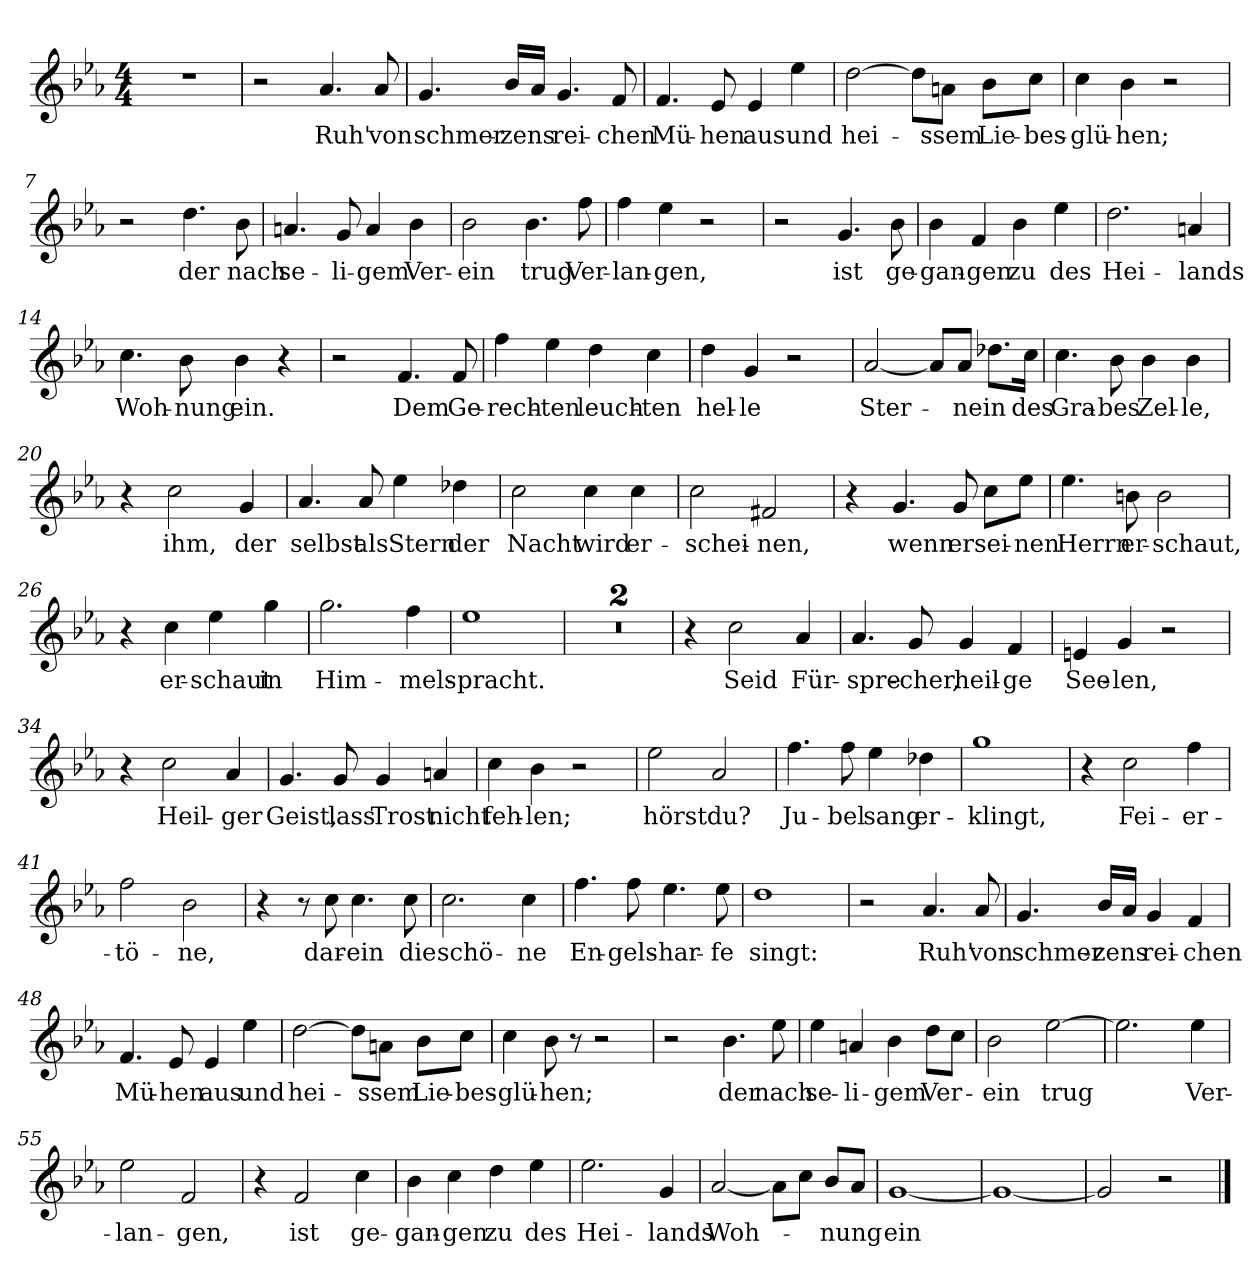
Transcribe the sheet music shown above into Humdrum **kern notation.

**kern	**text
*part1	*part1
*staff1	*staff1
*clefG2	*
*k[b-e-a-]	*
*M4/4	*
=1	=1
1r	.
=2	=2
2r	.
!	!LO:LY:b
4.a-/	Ruh'
!	!LO:LY:b
8a-/	von
=3	=3
!	!LO:LY:b
4.g/	schmer-
!	!LO:LY:b
16b-/LL	-zens
16a-/JJ	.
!	!LO:LY:b
4.g/	rei-
!	!LO:LY:b
8f/	-chen
=4	=4
!	!LO:LY:b
4.f/	Mü-
!	!LO:LY:b
8e-/	-hen
!	!LO:LY:b
4e-/	aus
!	!LO:LY:b
4ee-\	und
=5	=5
!	!LO:LY:b
[2dd\	hei-
8dd\L]	.
!	!LO:LY:b
8an\J	-ssem
!	!LO:LY:b
8b-\L	Lie-
!	!LO:LY:b
8cc\J	-bes-
=6	=6
!	!LO:LY:b
4cc\	-glü-
!	!LO:LY:b
4b-\	-hen;
2r	.
=7	=7
2r	.
!	!LO:LY:b
4.dd\	der
!	!LO:LY:b
8b-\	nach
!!LO:LB:g=z
=8	=8
!	!LO:LY:b
4.an/	se-
!	!LO:LY:b
8g/	-li-
!	!LO:LY:b
4a/	-gem
!	!LO:LY:b
4b-\	Ver-
=9	=9
!	!LO:LY:b
2b-\	-ein
!	!LO:LY:b
4.b-\	trug
!	!LO:LY:b
8ff\	Ver-
=10	=10
!	!LO:LY:b
4ff\	-lan-
!	!LO:LY:b
4ee-\	-gen,
2r	.
=11	=11
2r	.
!	!LO:LY:b
4.g/	ist
!	!LO:LY:b
8b-\	ge-
=12	=12
!	!LO:LY:b
4b-\	-gan-
!	!LO:LY:b
4f/	-gen
!	!LO:LY:b
4b-\	zu
!	!LO:LY:b
4ee-\	des
=13	=13
!	!LO:LY:b
2.dd\	Hei-
!	!LO:LY:b
4an/	-lands
=14	=14
!	!LO:LY:b
4.cc\	Woh-
!	!LO:LY:b
8b-\	-nung
!	!LO:LY:b
4b-\	ein.
4r	.
=15	=15
2r	.
!	!LO:LY:b
4.f/	Dem
!	!LO:LY:b
8f/	Ge-
!!LO:LB:g=z
=16	=16
!	!LO:LY:b
4ff\	-rech-
!	!LO:LY:b
4ee-\	-ten
!	!LO:LY:b
4dd\	leuch-
!	!LO:LY:b
4cc\	-ten
=17	=17
!	!LO:LY:b
4dd\	hel-
!	!LO:LY:b
4g/	-le
2r	.
=18	=18
!	!LO:LY:b
[2a-/	Ster-
8a-/L]	.
!	!LO:LY:b
8a-/J	-ne
!	!LO:LY:b
8.dd-X\L	in
!	!LO:LY:b
16cc\Jk	des
=19	=19
!	!LO:LY:b
4.cc\	Gra-
!	!LO:LY:b
8b-\	-bes
!	!LO:LY:b
4b-\	Zel-
!	!LO:LY:b
4b-\	-le,
=20	=20
4r	.
!	!LO:LY:b
2cc\	ihm,
!	!LO:LY:b
4g/	der
=21	=21
!	!LO:LY:b
4.a-/	selbst
!	!LO:LY:b
8a-/	als
!	!LO:LY:b
4ee-\	Stern
!	!LO:LY:b
4dd-X\	der
=22	=22
!	!LO:LY:b
2cc\	Nacht
!	!LO:LY:b
4cc\	wird
!	!LO:LY:b
4cc\	er-
!!LO:LB:g=z
=23	=23
!	!LO:LY:b
2cc\	-schei-
!	!LO:LY:b
2f#X/	-nen,
=24	=24
4r	.
!	!LO:LY:b
4.g/	wenn
!	!LO:LY:b
8g/	er
!	!LO:LY:b
8cc\L	sei-
!	!LO:LY:b
8ee-\J	-nen
=25	=25
!	!LO:LY:b
4.ee-\	Herrn
!	!LO:LY:b
8bn\	er-
!	!LO:LY:b
2b\	-schaut,
=26	=26
4r	.
!	!LO:LY:b
4cc\	er-
!	!LO:LY:b
4ee-\	-schaut
!	!LO:LY:b
4gg\	in
=27	=27
!	!LO:LY:b
2.gg\	Him-
!	!LO:LY:b
4ff\	-mels-
=28	=28
!	!LO:LY:b
1ee-	-pracht.
=29	=29
1r	.
=30	=30
1r	.
=31	=31
4r	.
!	!LO:LY:b
2cc\	Seid
!	!LO:LY:b
4a-/	Für-
!!LO:LB:g=z
=32	=32
!	!LO:LY:b
4.a-/	-spre-
!	!LO:LY:b
8g/	-cher,
!	!LO:LY:b
4g/	heil-
!	!LO:LY:b
4f/	-ge
=33	=33
!	!LO:LY:b
4en/	See-
!	!LO:LY:b
4g/	-len,
2r	.
=34	=34
4r	.
!	!LO:LY:b
2cc\	Heil-
!	!LO:LY:b
4a-/	-ger
=35	=35
!	!LO:LY:b
4.g/	Geist,
!	!LO:LY:b
8g/	lass
!	!LO:LY:b
4g/	Trost
!	!LO:LY:b
4an/	nicht
=36	=36
!	!LO:LY:b
4cc\	feh-
!	!LO:LY:b
4b-\	-len;
2r	.
=37	=37
!	!LO:LY:b
2ee-\	hörst
!	!LO:LY:b
2a-/	du?
=38	=38
!	!LO:LY:b
4.ff\	Ju-
!	!LO:LY:b
8ff\	bel
!	!LO:LY:b
4ee-\	sang
!	!LO:LY:b
4dd-X\	er-
=39	=39
!	!LO:LY:b
1gg	-klingt,
!!LO:LB:g=z
=40	=40
4r	.
!	!LO:LY:b
2cc\	Fei-
!	!LO:LY:b
4ff\	-er-
=41	=41
!	!LO:LY:b
2ff\	-tö-
!	!LO:LY:b
2b-\	-ne,
=42	=42
4r	.
8r	.
!	!LO:LY:b
8cc\	dar-
!	!LO:LY:b
4.cc\	-ein
!	!LO:LY:b
8cc\	die
=43	=43
!	!LO:LY:b
2.cc\	schö-
!	!LO:LY:b
4cc\	-ne
=44	=44
!	!LO:LY:b
4.ff\	En-
!	!LO:LY:b
8ff\	-gels-
!	!LO:LY:b
4.ee-\	-har-
!	!LO:LY:b
8ee-\	-fe
=45	=45
!	!LO:LY:b
1dd	singt:
=46	=46
2r	.
!	!LO:LY:b
4.a-/	Ruh'
!	!LO:LY:b
8a-/	von
=47	=47
!	!LO:LY:b
4.g/	schmer-
!	!LO:LY:b
16b-/LL	zens
16a-/JJ	.
!	!LO:LY:b
4g/	rei-
!	!LO:LY:b
4f/	-chen
!!LO:LB:g=z
=48	=48
!	!LO:LY:b
4.f/	Mü-
!	!LO:LY:b
8e-/	-hen
!	!LO:LY:b
4e-/	aus
!	!LO:LY:b
4ee-\	und
=49	=49
!	!LO:LY:b
[2dd\	hei-
8dd\L]	.
!	!LO:LY:b
8an\J	-ssem
!	!LO:LY:b
8b-\L	Lie-
!	!LO:LY:b
8cc\J	-bes-
=50	=50
!	!LO:LY:b
4cc\	-glü-
!	!LO:LY:b
8b-\	-hen;
8r	.
2r	.
=51	=51
2r	.
!	!LO:LY:b
4.b-\	der
!	!LO:LY:b
8ee-\	nach
=52	=52
!	!LO:LY:b
4ee-\	se-
!	!LO:LY:b
4an/	-li-
!	!LO:LY:b
4b-\	-gem
!	!LO:LY:b
8dd\L	Ver-
8cc\J	.
=53	=53
!	!LO:LY:b
2b-\	-ein
!	!LO:LY:b
[2ee-\	trug
=54	=54
2.ee-\]	.
!	!LO:LY:b
4ee-\	Ver-
=55	=55
!	!LO:LY:b
2ee-\	-lan-
!	!LO:LY:b
2f/	-gen,
=56	=56
4r	.
!	!LO:LY:b
2f/	ist
!	!LO:LY:b
4cc\	ge-
!!LO:LB:g=z
=57	=57
!	!LO:LY:b
4b-\	-gan-
!	!LO:LY:b
4cc\	-gen
!	!LO:LY:b
4dd\	zu
!	!LO:LY:b
4ee-\	des
=58	=58
!	!LO:LY:b
2.ee-\	Hei-
!	!LO:LY:b
4g/	-lands
=59	=59
!	!LO:LY:b
[2a-/	Woh-
8a-\L]	.
8cc\J	.
!	!LO:LY:b
8b-/L	-nung
8a-/J	.
=60	=60
!	!LO:LY:b
[1g	ein
=61	=61
1g_	.
=62	=62
2g/]	.
2r	.
==	==
*-	*-
